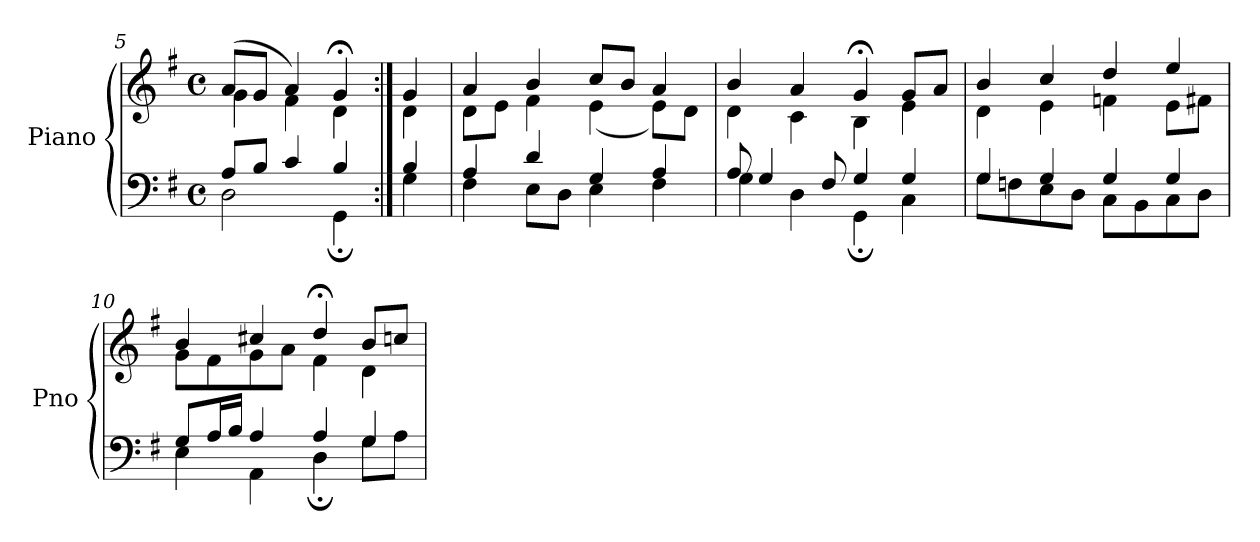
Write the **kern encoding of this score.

**kern	**kern
*part1	*part1
*staff2	*staff1
*I"Piano	*
*I'Pno	*
*clefF4	*clefG2
*k[f#]	*k[f#]
*M4/4	*M4/4
*met(c)	*met(c)
=5	=5
*^	*^
8A/L	2D\	(>8a/L	4g\
8B/J	.	8g/J	.
4c/	.	4a/)	4f#\
4B/	4GG;\	4g;</	4d\
=6:|!	=6:|!	=6:|!	=6:|!
4B/	4G\	4g/	4d\
=7	=7	=7	=7
4A/	4F#\	4a/	8d\L
.	.	.	8e\J
4d/	8E\L	4b/	4f#\
.	8D\J	.	.
4G/	4E\	8cc/L	(<4e\
.	.	8b/J	.
4A/	4F#\	4a/	8e\L)
.	.	.	8d\J
=8	=8	=8	=8
8A/	4G\	4b/	4d\
4G/	.	.	.
.	4D\	4a/	4c\
8F#/	.	.	.
4G/	4GG;\	4g;</	4B\
4G/	4C\	8g/L	4e\
.	.	8a/J	.
=9	=9	=9	=9
4G/	8G\L	4b/	4d\
.	8Fn\	.	.
4G/	8E\	4cc/	4e\
.	8D\J	.	.
4G/	8C\L	4dd/	4fn\
.	8BB\	.	.
4G/	8C\	4ee/	8e\L
.	8D\J	.	8f#X\J
=10	=10	=10	=10
8G/L	4E\	4b/	8g\L
16A/L	.	.	8f#\
16B/JJ	.	.	.
4A/	4AA\	4cc#X/	8g\
.	.	.	8a\J
4A/	4D;\	4dd;</	4f#\
4G/	8G\L	8b/L	4d\
.	8A\J	8ccn/J	.
*v	*v	*	*
*	*v	*v
=	=
*-	*-
